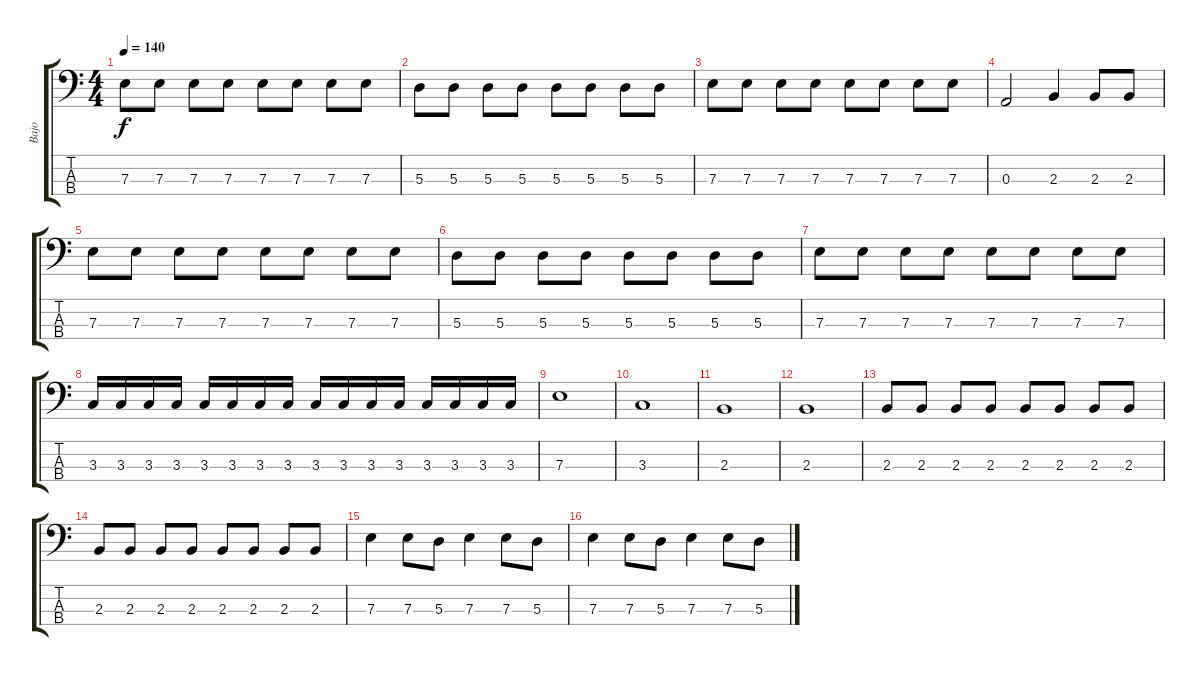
\track ("Bajo" "Bajo") {instrument electricbassfinger}
\staff {score tabs}
\tuning (G2 D2 A1 E1) {hide}
\ts (4 4)
\tempo 140
\clef f4
\ks c
7.3.8{dy f} 7.3.8 7.3.8 7.3.8 7.3.8 7.3.8 7.3.8 7.3.8 |
5.3.8 5.3.8 5.3.8 5.3.8 5.3.8 5.3.8 5.3.8 5.3.8 |
7.3.8 7.3.8 7.3.8 7.3.8 7.3.8 7.3.8 7.3.8 7.3.8 |
0.3.2 2.3.4 2.3.8 2.3.8 |
7.3.8 7.3.8 7.3.8 7.3.8 7.3.8 7.3.8 7.3.8 7.3.8 |
5.3.8 5.3.8 5.3.8 5.3.8 5.3.8 5.3.8 5.3.8 5.3.8 |
7.3.8 7.3.8 7.3.8 7.3.8 7.3.8 7.3.8 7.3.8 7.3.8 |
3.3.16 3.3.16 3.3.16 3.3.16 3.3.16 3.3.16 3.3.16 3.3.16 3.3.16 3.3.16 3.3.16 3.3.16 3.3.16 3.3.16 3.3.16 3.3.16 |
7.3.1 |
3.3.1 |
2.3.1 |
2.3.1 |
2.3.8 2.3.8 2.3.8 2.3.8 2.3.8 2.3.8 2.3.8 2.3.8 |
2.3.8 2.3.8 2.3.8 2.3.8 2.3.8 2.3.8 2.3.8 2.3.8 |
7.3.4 7.3.8 5.3.8 7.3.4 7.3.8 5.3.8 |
7.3.4 7.3.8 5.3.8 7.3.4 7.3.8 5.3.8
